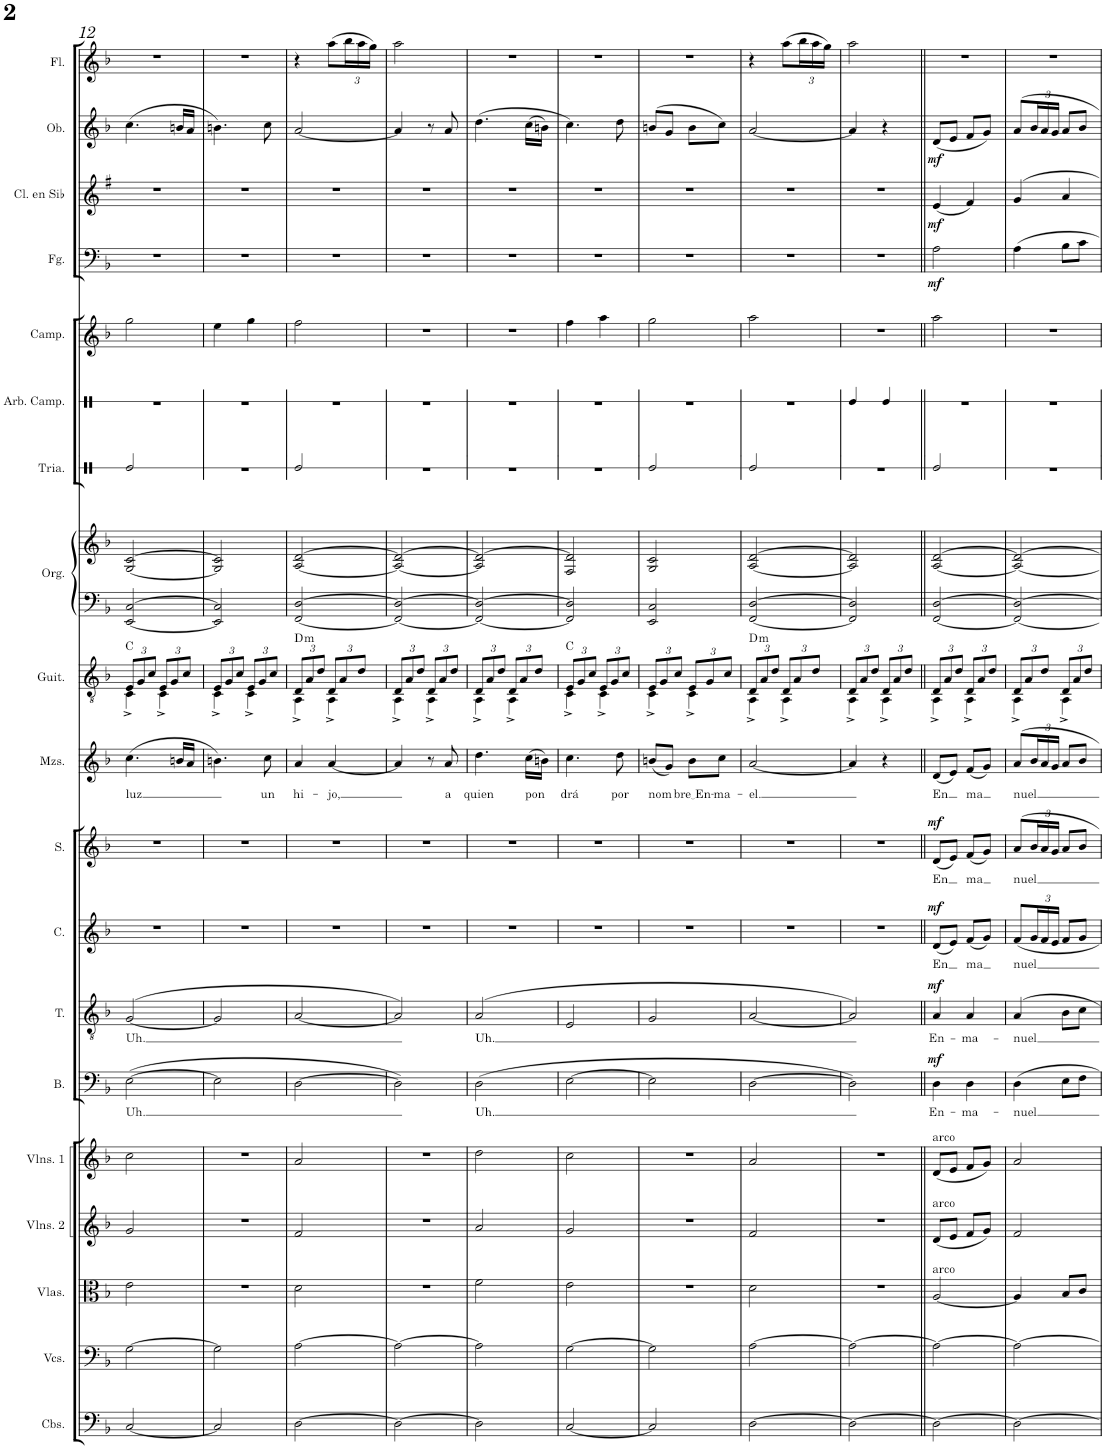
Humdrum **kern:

**kern	**kern	**kern	**kern	**kern	**kern	**text	**dynam	**kern	**text	**dynam	**kern	**text	**dynam	**kern	**text	**dynam	**kern	**text	**kern	**harte	**kern	**kern	**kern	**kern	**kern	**kern	**dynam	**kern	**dynam	**kern	**dynam	**kern
*part19	*part18	*part17	*part16	*part15	*part14	*part14	*part14	*part13	*part13	*part13	*part12	*part12	*part12	*part11	*part11	*part11	*part10	*part10	*part9	*part9	*part8	*part8	*part7	*part6	*part5	*part4	*part4	*part3	*part3	*part2	*part2	*part1
*staff20	*staff19	*staff18	*staff17	*staff16	*staff15	*staff15	*staff15	*staff14	*staff14	*staff14	*staff13	*staff13	*staff13	*staff12	*staff12	*staff12	*staff11	*staff11	*staff10	*	*staff9	*staff8	*staff7	*staff6	*staff5	*staff4	*staff4	*staff3	*staff3	*staff2	*staff2	*staff1
*I"Contrabajos	*I"Violonchelos	*I"Violas	*I"Violines 2	*I"Violines 1	*I"Bajo	*	*	*I"Tenor	*	*	*I"Contralto	*	*	*I"Soprano	*	*	*I"Mezzo-soprano	*	*I"Guitarra	*	*I"Órgano	*	*I"Triángulo	*I"Espectro	*I"Campanillas	*I"Fagot	*	*I"Clarinete en Sib	*	*I"Oboe	*	*I"Flauta
*I'Cbs.	*I'Vcs.	*I'Vlas.	*I'Vlns. 2	*I'Vlns. 1	*I'B.	*	*	*I'T.	*	*	*I'C.	*	*	*I'S.	*	*	*I'Mzs.	*	*I'Guit.	*	*	*	*	*	*I'Camp.	*I'Fg.	*	*I'Cl. en Sib	*	*I'Ob.	*	*I'Fl.
!!LO:PB:g=z
*clefF4	*clefF4	*clefC3	*clefG2	*clefG2	*clefF4	*	*	*clefGv2	*	*	*clefG2	*	*	*clefG2	*	*	*clefG2	*	*clefGv2	*	*clefF4	*clefG2	*clefX	*clefX	*clefG2	*clefF4	*	*clefG2	*	*clefG2	*	*clefG2
*Trd7c12	*	*	*	*	*	*	*	*	*	*	*	*	*	*	*	*	*	*	*	*	*	*	*	*	*Trd-7c-12	*	*	*Trd1c2	*	*	*	*
*k[b-]	*k[b-]	*k[b-]	*k[b-]	*k[b-]	*k[b-]	*	*	*k[b-]	*	*	*k[b-]	*	*	*k[b-]	*	*	*k[b-]	*	*k[b-]	*	*k[b-]	*k[b-]	*k[]	*k[]	*k[b-]	*k[b-]	*	*k[f#]	*	*k[b-]	*	*k[b-]
*M2/4	*M2/4	*M2/4	*M2/4	*M2/4	*M2/4	*	*	*M2/4	*	*	*M2/4	*	*	*M2/4	*	*	*M2/4	*	*M2/4	*	*M2/4	*M2/4	*M2/4	*M2/4	*M2/4	*M2/4	*	*M2/4	*	*M2/4	*	*M2/4
=12	=12	=12	=12	=12	=12	=12	=12	=12	=12	=12	=12	=12	=12	=12	=12	=12	=12	=12	=12	=12	=12	=12	=12	=12	=12	=12	=12	=12	=12	=12	=12	=12
!	!	!	!	!	!	!LO:LY:b	!	!	!LO:LY:b	!	!	!	!	!	!	!	!	!LO:LY:b	!	!	!	!	!	!	!	!	!	!	!	!	!	!
*	*	*	*	*	*	*	*	*	*	*	*	*	*	*	*	*	*	*	*Xbrackettup	*	*	*	*	*	*	*	*	*	*	*	*	*
*	*	*	*	*	*	*	*	*	*	*	*	*	*	*	*	*	*	*	*^	*	*	*	*	*	*	*	*	*	*	*	*	*
[2C/	[2G\	2e\	2g/	2cc\	([2E\	Uh.	.	(>[2G/	Uh.	.	2r	.	.	2r	.	.	(4.cc\	luz	12E/L	4C^\	C:maj	[2EE/ [2C/	[2G/ [2c/	2Re/	2r	2gg\	2r	.	2r	.	(4.cc\	.	2r
.	.	.	.	.	.	.	.	.	.	.	.	.	.	.	.	.	.	.	12G/	.	.	.	.	.	.	.	.	.	.	.	.	.	.
.	.	.	.	.	.	.	.	.	.	.	.	.	.	.	.	.	.	.	12c/J	.	.	.	.	.	.	.	.	.	.	.	.	.	.
.	.	.	.	.	.	.	.	.	.	.	.	.	.	.	.	.	.	.	12E/L	4C^\	.	.	.	.	.	.	.	.	.	.	.	.	.
.	.	.	.	.	.	.	.	.	.	.	.	.	.	.	.	.	.	.	12G/	.	.	.	.	.	.	.	.	.	.	.	.	.	.
.	.	.	.	.	.	.	.	.	.	.	.	.	.	.	.	.	16bn/LL	.	.	.	.	.	.	.	.	.	.	.	.	.	16bn/LL	.	.
.	.	.	.	.	.	.	.	.	.	.	.	.	.	.	.	.	.	.	12c/J	.	.	.	.	.	.	.	.	.	.	.	.	.	.
.	.	.	.	.	.	.	.	.	.	.	.	.	.	.	.	.	16a/JJ	.	.	.	.	.	.	.	.	.	.	.	.	.	16a/JJ	.	.
=13	=13	=13	=13	=13	=13	=13	=13	=13	=13	=13	=13	=13	=13	=13	=13	=13	=13	=13	=13	=13	=13	=13	=13	=13	=13	=13	=13	=13	=13	=13	=13	=13	=13
2C/]	2G\]	2r	2r	2r	2E\]	.	.	2G/]	.	.	2r	.	.	2r	.	.	4.bn\)	.	12E/L	4C^\	.	2EE/] 2C/]	2G/] 2c/]	2r	2r	4ee\	2r	.	2r	.	4.bn\)	.	2r
.	.	.	.	.	.	.	.	.	.	.	.	.	.	.	.	.	.	.	12G/	.	.	.	.	.	.	.	.	.	.	.	.	.	.
.	.	.	.	.	.	.	.	.	.	.	.	.	.	.	.	.	.	.	12c/J	.	.	.	.	.	.	.	.	.	.	.	.	.	.
.	.	.	.	.	.	.	.	.	.	.	.	.	.	.	.	.	.	.	12E/L	4C^\	.	.	.	.	.	4gg\	.	.	.	.	.	.	.
.	.	.	.	.	.	.	.	.	.	.	.	.	.	.	.	.	.	.	12G/	.	.	.	.	.	.	.	.	.	.	.	.	.	.
!	!	!	!	!	!	!	!	!	!	!	!	!	!	!	!	!	!	!LO:LY:b	!	!	!	!	!	!	!	!	!	!	!	!	!	!	!
.	.	.	.	.	.	.	.	.	.	.	.	.	.	.	.	.	8cc\	un	.	.	.	.	.	.	.	.	.	.	.	.	8cc\	.	.
.	.	.	.	.	.	.	.	.	.	.	.	.	.	.	.	.	.	.	12c/J	.	.	.	.	.	.	.	.	.	.	.	.	.	.
=14	=14	=14	=14	=14	=14	=14	=14	=14	=14	=14	=14	=14	=14	=14	=14	=14	=14	=14	=14	=14	=14	=14	=14	=14	=14	=14	=14	=14	=14	=14	=14	=14	=14
!	!	!	!	!	!	!	!	!	!	!	!	!	!	!	!	!	!	!LO:LY:b	!	!	!LO:H:kt=m	!	!	!	!	!	!	!	!	!	!	!	!
[2D\	[2A\	2d\	2f/	2a/	[2D\	.	.	[2A/	.	.	2r	.	.	2r	.	.	4a/	hi-	12D/L	4AA^\	D:min	[2FF/ [2D/	[2A/ [2d/	2Re/	2r	2ff\	2r	.	2r	.	[2a/	.	4r
.	.	.	.	.	.	.	.	.	.	.	.	.	.	.	.	.	.	.	12A/	.	.	.	.	.	.	.	.	.	.	.	.	.	.
.	.	.	.	.	.	.	.	.	.	.	.	.	.	.	.	.	.	.	12d/J	.	.	.	.	.	.	.	.	.	.	.	.	.	.
!	!	!	!	!	!	!	!	!	!	!	!	!	!	!	!	!	!	!LO:LY:b	!	!	!	!	!	!	!	!	!	!	!	!	!	!	!
.	.	.	.	.	.	.	.	.	.	.	.	.	.	.	.	.	[4a/	-jo,	12D/L	4AA^\	.	.	.	.	.	.	.	.	.	.	.	.	(8aa\L
.	.	.	.	.	.	.	.	.	.	.	.	.	.	.	.	.	.	.	12A/	.	.	.	.	.	.	.	.	.	.	.	.	.	.
*	*	*	*	*	*	*	*	*	*	*	*	*	*	*	*	*	*	*	*	*	*	*	*	*	*	*	*	*	*	*	*	*	*Xbrackettup
.	.	.	.	.	.	.	.	.	.	.	.	.	.	.	.	.	.	.	.	.	.	.	.	.	.	.	.	.	.	.	.	.	24bb-\L
.	.	.	.	.	.	.	.	.	.	.	.	.	.	.	.	.	.	.	12d/J	.	.	.	.	.	.	.	.	.	.	.	.	.	24aa\
.	.	.	.	.	.	.	.	.	.	.	.	.	.	.	.	.	.	.	.	.	.	.	.	.	.	.	.	.	.	.	.	.	24gg\JJ)
=15	=15	=15	=15	=15	=15	=15	=15	=15	=15	=15	=15	=15	=15	=15	=15	=15	=15	=15	=15	=15	=15	=15	=15	=15	=15	=15	=15	=15	=15	=15	=15	=15	=15
2D\_	2A\_	2r	2r	2r	2D\])	.	.	2A/])	.	.	2r	.	.	2r	.	.	4a/]	.	12D/L	4AA^\	.	2FF/_ 2D/_	2A/_ 2d/_	2r	2r	2r	2r	.	2r	.	4a/]	.	2aa\
.	.	.	.	.	.	.	.	.	.	.	.	.	.	.	.	.	.	.	12A/	.	.	.	.	.	.	.	.	.	.	.	.	.	.
.	.	.	.	.	.	.	.	.	.	.	.	.	.	.	.	.	.	.	12d/J	.	.	.	.	.	.	.	.	.	.	.	.	.	.
.	.	.	.	.	.	.	.	.	.	.	.	.	.	.	.	.	8r	.	12D/L	4AA^\	.	.	.	.	.	.	.	.	.	.	8r	.	.
.	.	.	.	.	.	.	.	.	.	.	.	.	.	.	.	.	.	.	12A/	.	.	.	.	.	.	.	.	.	.	.	.	.	.
!	!	!	!	!	!	!	!	!	!	!	!	!	!	!	!	!	!	!LO:LY:b	!	!	!	!	!	!	!	!	!	!	!	!	!	!	!
.	.	.	.	.	.	.	.	.	.	.	.	.	.	.	.	.	8a/	a	.	.	.	.	.	.	.	.	.	.	.	.	8a/	.	.
.	.	.	.	.	.	.	.	.	.	.	.	.	.	.	.	.	.	.	12d/J	.	.	.	.	.	.	.	.	.	.	.	.	.	.
=16	=16	=16	=16	=16	=16	=16	=16	=16	=16	=16	=16	=16	=16	=16	=16	=16	=16	=16	=16	=16	=16	=16	=16	=16	=16	=16	=16	=16	=16	=16	=16	=16	=16
!	!	!	!	!	!	!LO:LY:b	!	!	!LO:LY:b	!	!	!	!	!	!	!	!	!LO:LY:b	!	!	!	!	!	!	!	!	!	!	!	!	!	!	!
2D\]	2A\]	2f\	2a/	2dd\	(2D\	Uh.	.	(>2A/	Uh.	.	2r	.	.	2r	.	.	4.dd\	quien	12D/L	4AA^\	.	2FF/_ 2D/_	2A/] 2d/_	2r	2r	2r	2r	.	2r	.	(4.dd\	.	2r
.	.	.	.	.	.	.	.	.	.	.	.	.	.	.	.	.	.	.	12A/	.	.	.	.	.	.	.	.	.	.	.	.	.	.
.	.	.	.	.	.	.	.	.	.	.	.	.	.	.	.	.	.	.	12d/J	.	.	.	.	.	.	.	.	.	.	.	.	.	.
.	.	.	.	.	.	.	.	.	.	.	.	.	.	.	.	.	.	.	12D/L	4AA^\	.	.	.	.	.	.	.	.	.	.	.	.	.
.	.	.	.	.	.	.	.	.	.	.	.	.	.	.	.	.	.	.	12A/	.	.	.	.	.	.	.	.	.	.	.	.	.	.
!	!	!	!	!	!	!	!	!	!	!	!	!	!	!	!	!	!	!LO:LY:b	!	!	!	!	!	!	!	!	!	!	!	!	!	!	!
.	.	.	.	.	.	.	.	.	.	.	.	.	.	.	.	.	(16cc\LL	pon	.	.	.	.	.	.	.	.	.	.	.	.	(16cc\LL	.	.
.	.	.	.	.	.	.	.	.	.	.	.	.	.	.	.	.	.	.	12d/J	.	.	.	.	.	.	.	.	.	.	.	.	.	.
.	.	.	.	.	.	.	.	.	.	.	.	.	.	.	.	.	16bn\JJ)	.	.	.	.	.	.	.	.	.	.	.	.	.	16bn\JJ)	.	.
=17	=17	=17	=17	=17	=17	=17	=17	=17	=17	=17	=17	=17	=17	=17	=17	=17	=17	=17	=17	=17	=17	=17	=17	=17	=17	=17	=17	=17	=17	=17	=17	=17	=17
!	!	!	!	!	!	!	!	!	!	!	!	!	!	!	!	!	!	!LO:LY:b	!	!	!	!	!	!	!	!	!	!	!	!	!	!	!
[2C/	[2G\	2e\	2g/	2cc\	[2E\	.	.	2E/	.	.	2r	.	.	2r	.	.	4.cc\	drá	12E/L	4C^\	C:maj	2FF/] 2D/]	2F/ 2d/]	2r	2r	4ff\	2r	.	2r	.	4.cc\)	.	2r
.	.	.	.	.	.	.	.	.	.	.	.	.	.	.	.	.	.	.	12G/	.	.	.	.	.	.	.	.	.	.	.	.	.	.
.	.	.	.	.	.	.	.	.	.	.	.	.	.	.	.	.	.	.	12c/J	.	.	.	.	.	.	.	.	.	.	.	.	.	.
.	.	.	.	.	.	.	.	.	.	.	.	.	.	.	.	.	.	.	12E/L	4C^\	.	.	.	.	.	4aa\	.	.	.	.	.	.	.
.	.	.	.	.	.	.	.	.	.	.	.	.	.	.	.	.	.	.	12G/	.	.	.	.	.	.	.	.	.	.	.	.	.	.
!	!	!	!	!	!	!	!	!	!	!	!	!	!	!	!	!	!	!LO:LY:b	!	!	!	!	!	!	!	!	!	!	!	!	!	!	!
.	.	.	.	.	.	.	.	.	.	.	.	.	.	.	.	.	8dd\	por	.	.	.	.	.	.	.	.	.	.	.	.	8dd\	.	.
.	.	.	.	.	.	.	.	.	.	.	.	.	.	.	.	.	.	.	12c/J	.	.	.	.	.	.	.	.	.	.	.	.	.	.
=18	=18	=18	=18	=18	=18	=18	=18	=18	=18	=18	=18	=18	=18	=18	=18	=18	=18	=18	=18	=18	=18	=18	=18	=18	=18	=18	=18	=18	=18	=18	=18	=18	=18
!	!	!	!	!	!	!	!	!	!	!	!	!	!	!	!	!	!	!LO:LY:b	!	!	!	!	!	!	!	!	!	!	!	!	!	!	!
2C/]	2G\]	2r	2r	2r	2E\]	.	.	2G/	.	.	2r	.	.	2r	.	.	(8bn/L	nom	12E/L	4C^\	.	2EE/ 2C/	2G/ 2c/	2Re/	2r	2gg\	2r	.	2r	.	(8bn/L	.	2r
.	.	.	.	.	.	.	.	.	.	.	.	.	.	.	.	.	.	.	12G/	.	.	.	.	.	.	.	.	.	.	.	.	.	.
.	.	.	.	.	.	.	.	.	.	.	.	.	.	.	.	.	8g/J)	.	.	.	.	.	.	.	.	.	.	.	.	.	8g/J	.	.
.	.	.	.	.	.	.	.	.	.	.	.	.	.	.	.	.	.	.	12c/J	.	.	.	.	.	.	.	.	.	.	.	.	.	.
!	!	!	!	!	!	!	!	!	!	!	!	!	!	!	!	!	!	!LO:LY:b	!	!	!	!	!	!	!	!	!	!	!	!	!	!	!
.	.	.	.	.	.	.	.	.	.	.	.	.	.	.	.	.	8b\L	bre En	12E/L	4C^\	.	.	.	.	.	.	.	.	.	.	8b\L	.	.
.	.	.	.	.	.	.	.	.	.	.	.	.	.	.	.	.	.	.	12G/	.	.	.	.	.	.	.	.	.	.	.	.	.	.
!	!	!	!	!	!	!	!	!	!	!	!	!	!	!	!	!	!	!LO:LY:b	!	!	!	!	!	!	!	!	!	!	!	!	!	!	!
.	.	.	.	.	.	.	.	.	.	.	.	.	.	.	.	.	8cc\J	-ma-	.	.	.	.	.	.	.	.	.	.	.	.	8cc\J)	.	.
.	.	.	.	.	.	.	.	.	.	.	.	.	.	.	.	.	.	.	12c/J	.	.	.	.	.	.	.	.	.	.	.	.	.	.
=19	=19	=19	=19	=19	=19	=19	=19	=19	=19	=19	=19	=19	=19	=19	=19	=19	=19	=19	=19	=19	=19	=19	=19	=19	=19	=19	=19	=19	=19	=19	=19	=19	=19
!	!	!	!	!	!	!	!	!	!	!	!	!	!	!	!	!	!	!LO:LY:b	!	!	!LO:H:kt=m	!	!	!	!	!	!	!	!	!	!	!	!
[2D\	[2A\	2d\	2f/	2a/	[2D\	.	.	[2A/	.	.	2r	.	.	2r	.	.	[2a/	-el.	12D/L	4AA^\	D:min	[2FF/ [2D/	[2A/ [2d/	2Re/	2r	2aa\	2r	.	2r	.	[2a/	.	4r
.	.	.	.	.	.	.	.	.	.	.	.	.	.	.	.	.	.	.	12A/	.	.	.	.	.	.	.	.	.	.	.	.	.	.
.	.	.	.	.	.	.	.	.	.	.	.	.	.	.	.	.	.	.	12d/J	.	.	.	.	.	.	.	.	.	.	.	.	.	.
.	.	.	.	.	.	.	.	.	.	.	.	.	.	.	.	.	.	.	12D/L	4AA^\	.	.	.	.	.	.	.	.	.	.	.	.	(8aa\L
.	.	.	.	.	.	.	.	.	.	.	.	.	.	.	.	.	.	.	12A/	.	.	.	.	.	.	.	.	.	.	.	.	.	.
.	.	.	.	.	.	.	.	.	.	.	.	.	.	.	.	.	.	.	.	.	.	.	.	.	.	.	.	.	.	.	.	.	24bb-\L
.	.	.	.	.	.	.	.	.	.	.	.	.	.	.	.	.	.	.	12d/J	.	.	.	.	.	.	.	.	.	.	.	.	.	24aa\
.	.	.	.	.	.	.	.	.	.	.	.	.	.	.	.	.	.	.	.	.	.	.	.	.	.	.	.	.	.	.	.	.	24gg\JJ)
=20	=20	=20	=20	=20	=20	=20	=20	=20	=20	=20	=20	=20	=20	=20	=20	=20	=20	=20	=20	=20	=20	=20	=20	=20	=20	=20	=20	=20	=20	=20	=20	=20	=20
2D\_	2A\_	2r	2r	2r	2D\])	.	.	2A/])	.	.	2r	.	.	2r	.	.	4a/]	.	12D/L	4AA^\	.	2FF/] 2D/]	2A/] 2d/]	2r	4Re/	2r	2r	.	2r	.	4a/]	.	2aa\
.	.	.	.	.	.	.	.	.	.	.	.	.	.	.	.	.	.	.	12A/	.	.	.	.	.	.	.	.	.	.	.	.	.	.
.	.	.	.	.	.	.	.	.	.	.	.	.	.	.	.	.	.	.	12d/J	.	.	.	.	.	.	.	.	.	.	.	.	.	.
.	.	.	.	.	.	.	.	.	.	.	.	.	.	.	.	.	4r	.	12D/L	4AA^\	.	.	.	.	4Re/	.	.	.	.	.	4r	.	.
.	.	.	.	.	.	.	.	.	.	.	.	.	.	.	.	.	.	.	12A/	.	.	.	.	.	.	.	.	.	.	.	.	.	.
.	.	.	.	.	.	.	.	.	.	.	.	.	.	.	.	.	.	.	12d/J	.	.	.	.	.	.	.	.	.	.	.	.	.	.
=21||	=21||	=21||	=21||	=21||	=21||	=21||	=21||	=21||	=21||	=21||	=21||	=21||	=21||	=21||	=21||	=21||	=21||	=21||	=21||	=21||	=21||	=21||	=21||	=21||	=21||	=21||	=21||	=21||	=21||	=21||	=21||	=21||	=21||
!	!	!	!	!LO:TX:a:t=arco	!	!	!	!	!	!	!	!	!	!	!	!	!	!	!	!	!	!	!	!	!	!	!	!	!	!	!	!	!
!	!	!	!LO:TX:a:t=arco	!	!	!	!	!	!	!	!	!	!	!	!	!	!	!	!	!	!	!	!	!	!	!	!	!	!	!	!	!	!
!	!	!LO:TX:a:t=arco	!	!	!	!	!	!	!	!	!	!	!	!	!	!	!	!	!	!	!	!	!	!	!	!	!	!	!	!	!	!	!
!	!	!	!	!	!	!LO:LY:b	!LO:DY:a	!	!LO:LY:b	!LO:DY:a	!	!LO:LY:b	!LO:DY:a	!	!LO:LY:b	!LO:DY:a	!	!LO:LY:b	!	!	!	!	!	!	!	!	!	!LO:DY:b	!	!LO:DY:b	!	!LO:DY:b	!
2D\_	2A\_	[2A/	(8d/L	(8d/L	4D\	En-	mf	4A/	En-	mf	(8d/L	En	mf	(8d/L	En	mf	(8d/L	En	12D/L	4AA^\	.	[2FF/ [2D/	[2A/ [2d/	2Re/	2r	2aa\	2A\	mf	(4e/	mf	(8d/L	mf	2r
.	.	.	.	.	.	.	.	.	.	.	.	.	.	.	.	.	.	.	12A/	.	.	.	.	.	.	.	.	.	.	.	.	.	.
.	.	.	8e/J	8e/J	.	.	.	.	.	.	8e/J)	.	.	8e/J)	.	.	8e/J)	.	.	.	.	.	.	.	.	.	.	.	.	.	8e/J	.	.
.	.	.	.	.	.	.	.	.	.	.	.	.	.	.	.	.	.	.	12d/J	.	.	.	.	.	.	.	.	.	.	.	.	.	.
!	!	!	!	!	!	!LO:LY:b	!	!	!LO:LY:b	!	!	!LO:LY:b	!	!	!LO:LY:b	!	!	!LO:LY:b	!	!	!	!	!	!	!	!	!	!	!	!	!	!	!
.	.	.	8f/L	8f/L	4D\	-ma-	.	4A/	-ma-	.	(8f/L	ma	.	(8f/L	ma	.	(8f/L	ma	12D/L	4AA^\	.	.	.	.	.	.	.	.	4f#/)	.	8f/L	.	.
.	.	.	.	.	.	.	.	.	.	.	.	.	.	.	.	.	.	.	12A/	.	.	.	.	.	.	.	.	.	.	.	.	.	.
.	.	.	8g/J)	8g/J)	.	.	.	.	.	.	8g/J)	.	.	8g/J)	.	.	8g/J)	.	.	.	.	.	.	.	.	.	.	.	.	.	8g/J)	.	.
.	.	.	.	.	.	.	.	.	.	.	.	.	.	.	.	.	.	.	12d/J	.	.	.	.	.	.	.	.	.	.	.	.	.	.
=22	=22	=22	=22	=22	=22	=22	=22	=22	=22	=22	=22	=22	=22	=22	=22	=22	=22	=22	=22	=22	=22	=22	=22	=22	=22	=22	=22	=22	=22	=22	=22	=22	=22
!	!	!	!	!	!	!LO:LY:b	!	!	!LO:LY:b	!	!	!LO:LY:b	!	!	!LO:LY:b	!	!	!LO:LY:b	!	!	!	!	!	!	!	!	!	!	!	!	!	!	!
2D\_	2A\_	4A/]	2f/	2a/	4D\	-nuel	.	4A/	-nuel	.	8f/L	nuel	.	8a/L	nuel	.	8a/L	nuel	12D/L	4AA^\	.	2FF/_ 2D/_	2A/_ 2d/_	2r	2r	2r	4A\	.	4g/	.	8a/L	.	2r
.	.	.	.	.	.	.	.	.	.	.	.	.	.	.	.	.	.	.	12A/	.	.	.	.	.	.	.	.	.	.	.	.	.	.
*	*	*	*	*	*	*	*	*	*	*	*Xbrackettup	*	*	*Xbrackettup	*	*	*Xbrackettup	*	*	*	*	*	*	*	*	*	*	*	*	*	*Xbrackettup	*	*
.	.	.	.	.	.	.	.	.	.	.	24g/L	.	.	24b-/L	.	.	24b-/L	.	.	.	.	.	.	.	.	.	.	.	.	.	24b-/L	.	.
.	.	.	.	.	.	.	.	.	.	.	24f/	.	.	24a/	.	.	24a/	.	12d/J	.	.	.	.	.	.	.	.	.	.	.	24a/	.	.
.	.	.	.	.	.	.	.	.	.	.	24e/JJ	.	.	24g/JJ	.	.	24g/JJ	.	.	.	.	.	.	.	.	.	.	.	.	.	24g/JJ	.	.
.	.	8B-/L	.	.	8E\L	.	.	8B-\L	.	.	8f/L	.	.	8a/L	.	.	8a/L	.	12D/L	4AA^\	.	.	.	.	.	.	8B-\L	.	4a/	.	8a/L	.	.
.	.	.	.	.	.	.	.	.	.	.	.	.	.	.	.	.	.	.	12A/	.	.	.	.	.	.	.	.	.	.	.	.	.	.
.	.	8c/J	.	.	8F\J	.	.	8c\J	.	.	8g/J	.	.	8b-/J	.	.	8b-/J	.	.	.	.	.	.	.	.	.	8c\J	.	.	.	8b-/J	.	.
.	.	.	.	.	.	.	.	.	.	.	.	.	.	.	.	.	.	.	12d/J	.	.	.	.	.	.	.	.	.	.	.	.	.	.
*	*	*	*	*	*	*	*	*	*	*	*	*	*	*	*	*	*	*	*v	*v	*	*	*	*	*	*	*	*	*	*	*	*	*
=	=	=	=	=	=	=	=	=	=	=	=	=	=	=	=	=	=	=	=	=	=	=	=	=	=	=	=	=	=	=	=	=
*-	*-	*-	*-	*-	*-	*-	*-	*-	*-	*-	*-	*-	*-	*-	*-	*-	*-	*-	*-	*-	*-	*-	*-	*-	*-	*-	*-	*-	*-	*-	*-	*-
